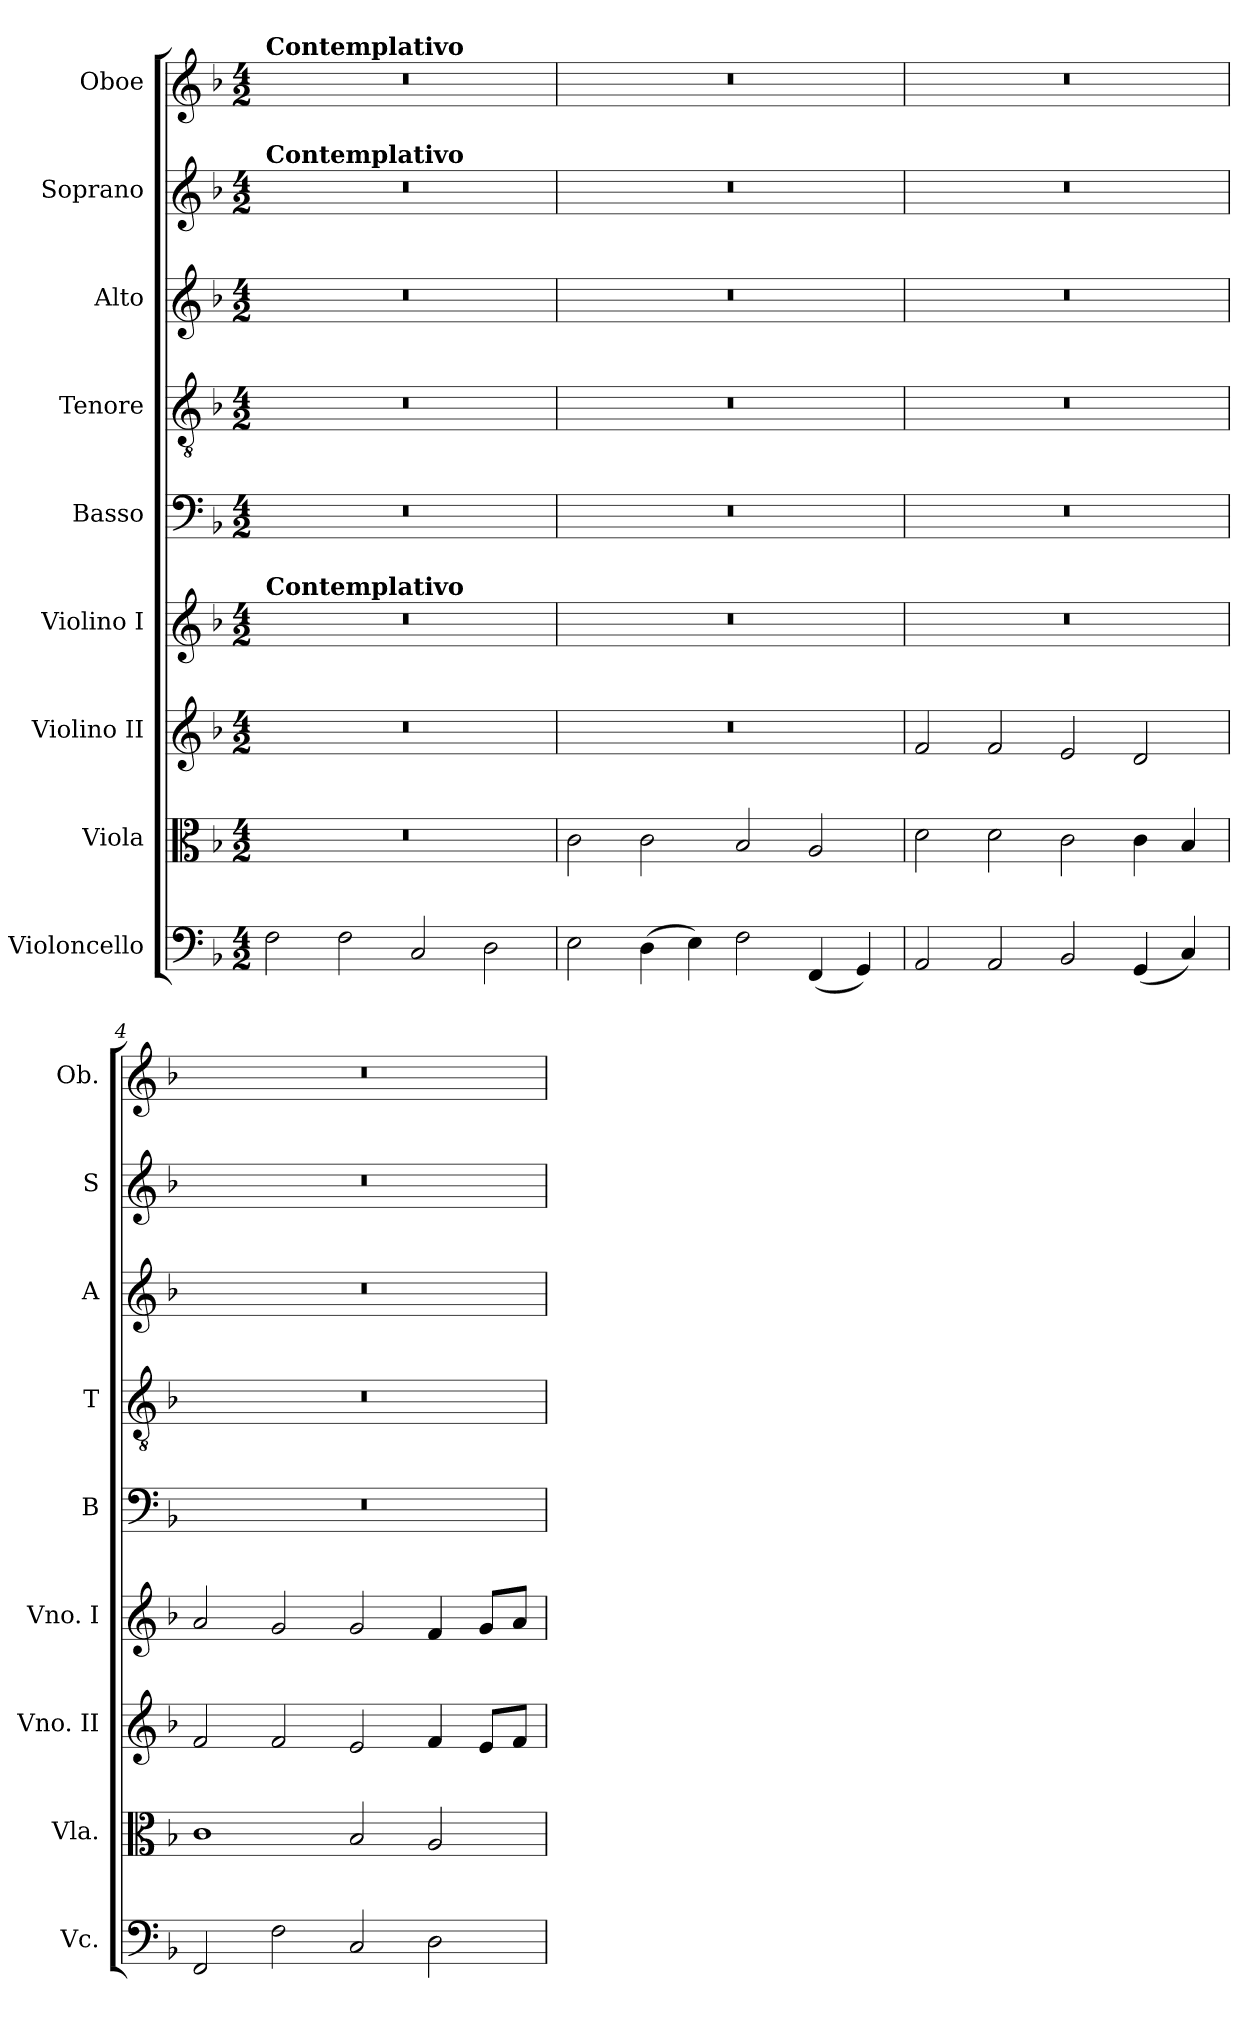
**kern	**kern	**kern	**kern	**kern	**kern	**kern	**kern	**kern
*part9	*part8	*part7	*part6	*part5	*part4	*part3	*part2	*part1
*staff9	*staff8	*staff7	*staff6	*staff5	*staff4	*staff3	*staff2	*staff1
*I"Violoncello	*I"Viola	*I"Violino II	*I"Violino I	*I"Basso	*I"Tenore	*I"Alto	*I"Soprano	*I"Oboe
*I'Vc.	*I'Vla.	*I'Vno. II	*I'Vno. I	*I'B	*I'T	*I'A	*I'S	*I'Ob.
*clefF4	*clefC3	*clefG2	*clefG2	*clefF4	*clefGv2	*clefG2	*clefG2	*clefG2
*k[b-]	*k[b-]	*k[b-]	*k[b-]	*k[b-]	*k[b-]	*k[b-]	*k[b-]	*k[b-]
*F:	*F:	*F:	*F:	*F:	*F:	*F:	*F:	*F:
*M4/2	*M4/2	*M4/2	*M4/2	*M4/2	*M4/2	*M4/2	*M4/2	*M4/2
=1	=1	=1	=1	=1	=1	=1	=1	=1
!	!	!	!	!	!	!	!	!LO:TX:a:B:t=Contemplativo
!	!	!	!	!	!	!	!LO:TX:a:B:t=Contemplativo	!
!	!	!	!LO:TX:a:B:t=Contemplativo	!	!	!	!	!
2F\	0r	0r	0r	0r	0r	0r	0r	0r
2F\	.	.	.	.	.	.	.	.
2C/	.	.	.	.	.	.	.	.
2D\	.	.	.	.	.	.	.	.
=2	=2	=2	=2	=2	=2	=2	=2	=2
2E\	2c\	0r	0r	0r	0r	0r	0r	0r
(4D\	2c\	.	.	.	.	.	.	.
4E\)	.	.	.	.	.	.	.	.
2F\	2B-/	.	.	.	.	.	.	.
(4FF/	2A/	.	.	.	.	.	.	.
4GG/)	.	.	.	.	.	.	.	.
=3	=3	=3	=3	=3	=3	=3	=3	=3
2AA/	2d\	2f/	0r	0r	0r	0r	0r	0r
2AA/	2d\	2f/	.	.	.	.	.	.
2BB-/	2c\	2e/	.	.	.	.	.	.
(4GG/	4c\	2d/	.	.	.	.	.	.
4C/)	4B-/	.	.	.	.	.	.	.
=4	=4	=4	=4	=4	=4	=4	=4	=4
2FF/	1c	2f/	2a/	0r	0r	0r	0r	0r
2F\	.	2f/	2g/	.	.	.	.	.
2C/	2B-/	2e/	2g/	.	.	.	.	.
2D\	2A/	4f/	4f/	.	.	.	.	.
.	.	8e/L	8g/L	.	.	.	.	.
.	.	8f/J	8a/J	.	.	.	.	.
=	=	=	=	=	=	=	=	=
*-	*-	*-	*-	*-	*-	*-	*-	*-
